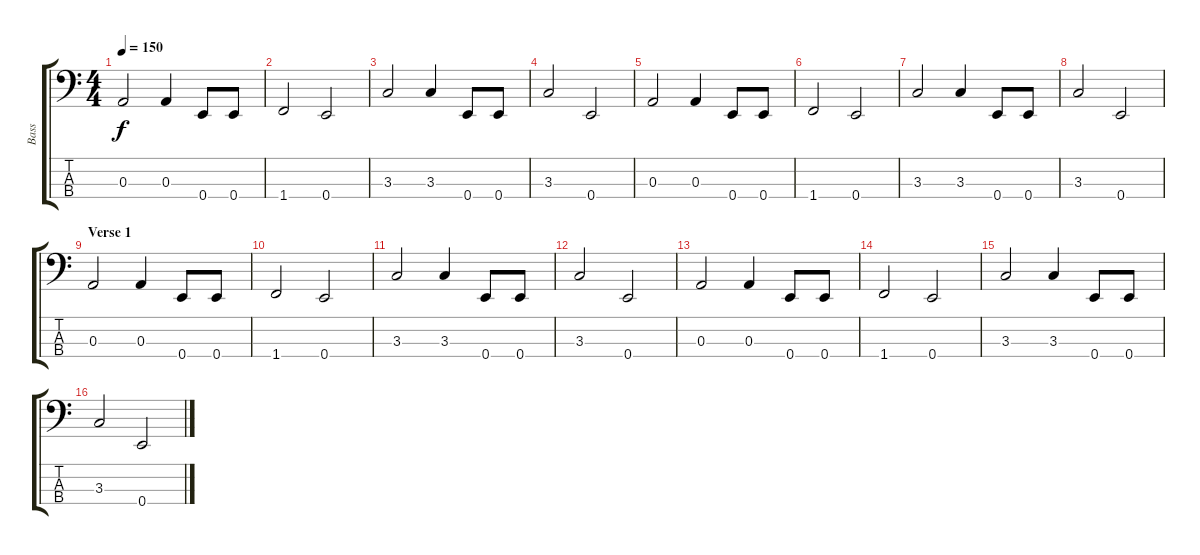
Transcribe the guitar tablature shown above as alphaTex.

\track ("Bass" "Bass") {instrument electricbassfinger}
\staff {score tabs}
\tuning (G2 D2 A1 E1) {hide}
\ts (4 4)
\tempo 150
\clef f4
\ks c
0.3.2{dy f} 0.3.4 0.4.8 0.4.8 |
1.4.2 0.4.2 |
3.3.2 3.3.4 0.4.8 0.4.8 |
3.3.2 0.4.2 |
0.3.2 0.3.4 0.4.8 0.4.8 |
1.4.2 0.4.2 |
3.3.2 3.3.4 0.4.8 0.4.8 |
3.3.2 0.4.2 |
\section ("" "Verse 1")
0.3.2 0.3.4 0.4.8 0.4.8 |
1.4.2 0.4.2 |
3.3.2 3.3.4 0.4.8 0.4.8 |
3.3.2 0.4.2 |
0.3.2 0.3.4 0.4.8 0.4.8 |
1.4.2 0.4.2 |
3.3.2 3.3.4 0.4.8 0.4.8 |
3.3.2 0.4.2
